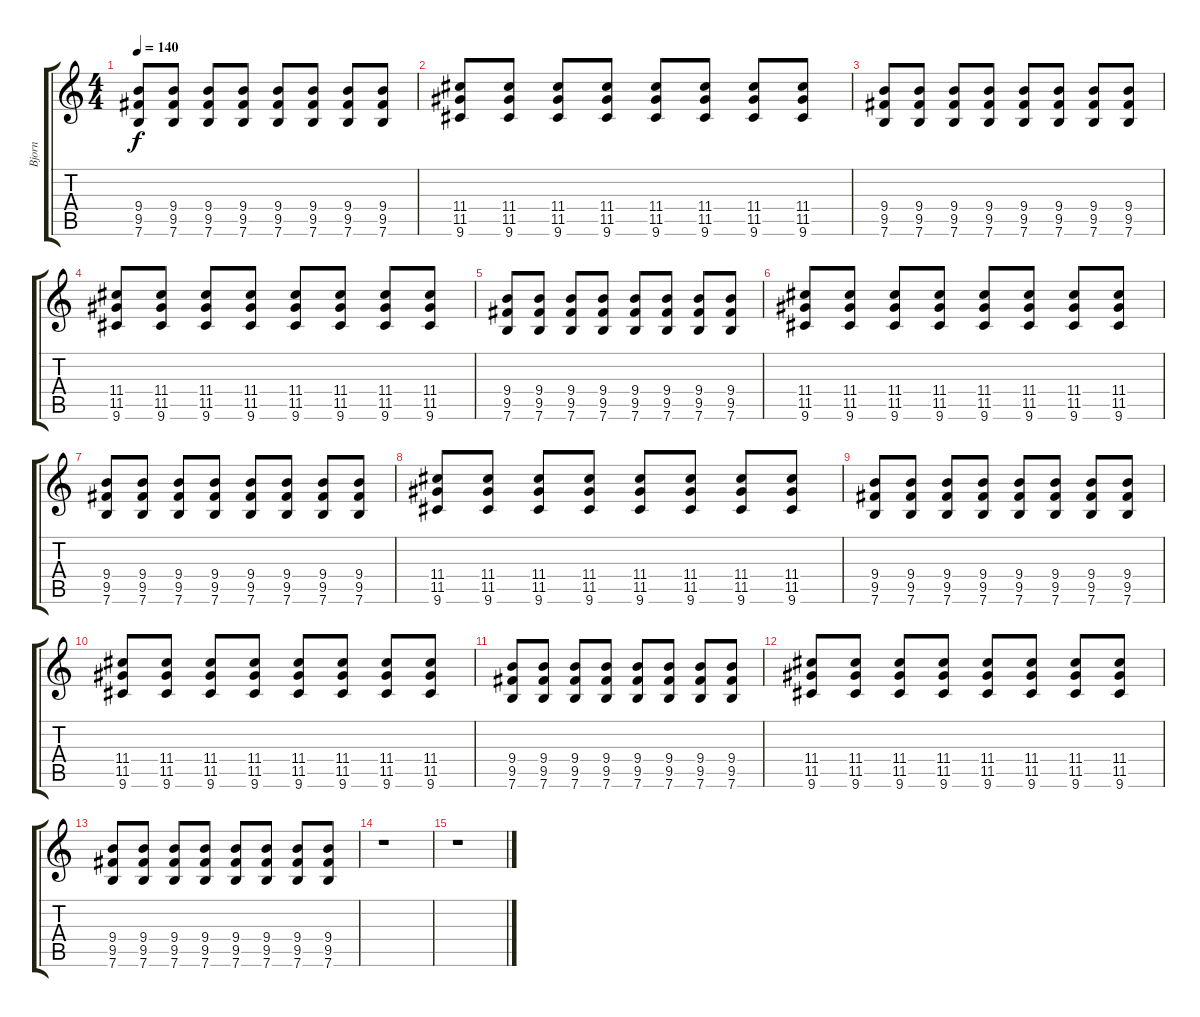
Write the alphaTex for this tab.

\track ("Bjorn " "Bjorn ") {instrument distortionguitar}
\staff {score tabs}
\tuning (E4 B3 G3 D3 A2 E2) {hide}
\ts (4 4)
\tempo 140
\clef g2
\ks c
(9.4 9.5 7.6).8{dy f} (9.4 9.5 7.6).8 (9.4 9.5 7.6).8 (9.4 9.5 7.6).8 (9.4 9.5 7.6).8 (9.4 9.5 7.6).8 (9.4 9.5 7.6).8 (9.4 9.5 7.6).8 |
(11.4 11.5 9.6).8 (11.4 11.5 9.6).8 (11.4 11.5 9.6).8 (11.4 11.5 9.6).8 (11.4 11.5 9.6).8 (11.4 11.5 9.6).8 (11.4 11.5 9.6).8 (11.4 11.5 9.6).8 |
(9.4 9.5 7.6).8 (9.4 9.5 7.6).8 (9.4 9.5 7.6).8 (9.4 9.5 7.6).8 (9.4 9.5 7.6).8 (9.4 9.5 7.6).8 (9.4 9.5 7.6).8 (9.4 9.5 7.6).8 |
(11.4 11.5 9.6).8 (11.4 11.5 9.6).8 (11.4 11.5 9.6).8 (11.4 11.5 9.6).8 (11.4 11.5 9.6).8 (11.4 11.5 9.6).8 (11.4 11.5 9.6).8 (11.4 11.5 9.6).8 |
(9.4 9.5 7.6).8 (9.4 9.5 7.6).8 (9.4 9.5 7.6).8 (9.4 9.5 7.6).8 (9.4 9.5 7.6).8 (9.4 9.5 7.6).8 (9.4 9.5 7.6).8 (9.4 9.5 7.6).8 |
(11.4 11.5 9.6).8{volume 12} (11.4 11.5 9.6).8 (11.4 11.5 9.6).8 (11.4 11.5 9.6).8 (11.4 11.5 9.6).8 (11.4 11.5 9.6).8 (11.4 11.5 9.6).8 (11.4 11.5 9.6).8 |
(9.4 9.5 7.6).8{volume 12} (9.4 9.5 7.6).8 (9.4 9.5 7.6).8 (9.4 9.5 7.6).8 (9.4 9.5 7.6).8 (9.4 9.5 7.6).8 (9.4 9.5 7.6).8 (9.4 9.5 7.6).8 |
(11.4 11.5 9.6).8{volume 12} (11.4 11.5 9.6).8 (11.4 11.5 9.6).8 (11.4 11.5 9.6).8 (11.4 11.5 9.6).8 (11.4 11.5 9.6).8 (11.4 11.5 9.6).8 (11.4 11.5 9.6).8 |
(9.4 9.5 7.6).8{volume 12} (9.4 9.5 7.6).8 (9.4 9.5 7.6).8 (9.4 9.5 7.6).8 (9.4 9.5 7.6).8 (9.4 9.5 7.6).8 (9.4 9.5 7.6).8 (9.4 9.5 7.6).8 |
(11.4 11.5 9.6).8{volume 12} (11.4 11.5 9.6).8 (11.4 11.5 9.6).8 (11.4 11.5 9.6).8 (11.4 11.5 9.6).8 (11.4 11.5 9.6).8 (11.4 11.5 9.6).8 (11.4 11.5 9.6).8 |
(9.4 9.5 7.6).8{volume 12} (9.4 9.5 7.6).8 (9.4 9.5 7.6).8 (9.4 9.5 7.6).8 (9.4 9.5 7.6).8 (9.4 9.5 7.6).8 (9.4 9.5 7.6).8 (9.4 9.5 7.6).8 |
(11.4 11.5 9.6).8{volume 12} (11.4 11.5 9.6).8 (11.4 11.5 9.6).8 (11.4 11.5 9.6).8 (11.4 11.5 9.6).8 (11.4 11.5 9.6).8 (11.4 11.5 9.6).8 (11.4 11.5 9.6).8 |
(9.4 9.5 7.6).8{volume 10} (9.4 9.5 7.6).8 (9.4 9.5 7.6).8 (9.4 9.5 7.6).8 (9.4 9.5 7.6).8 (9.4 9.5 7.6).8 (9.4 9.5 7.6).8 (9.4 9.5 7.6).8 |
r.1 |
r.1
